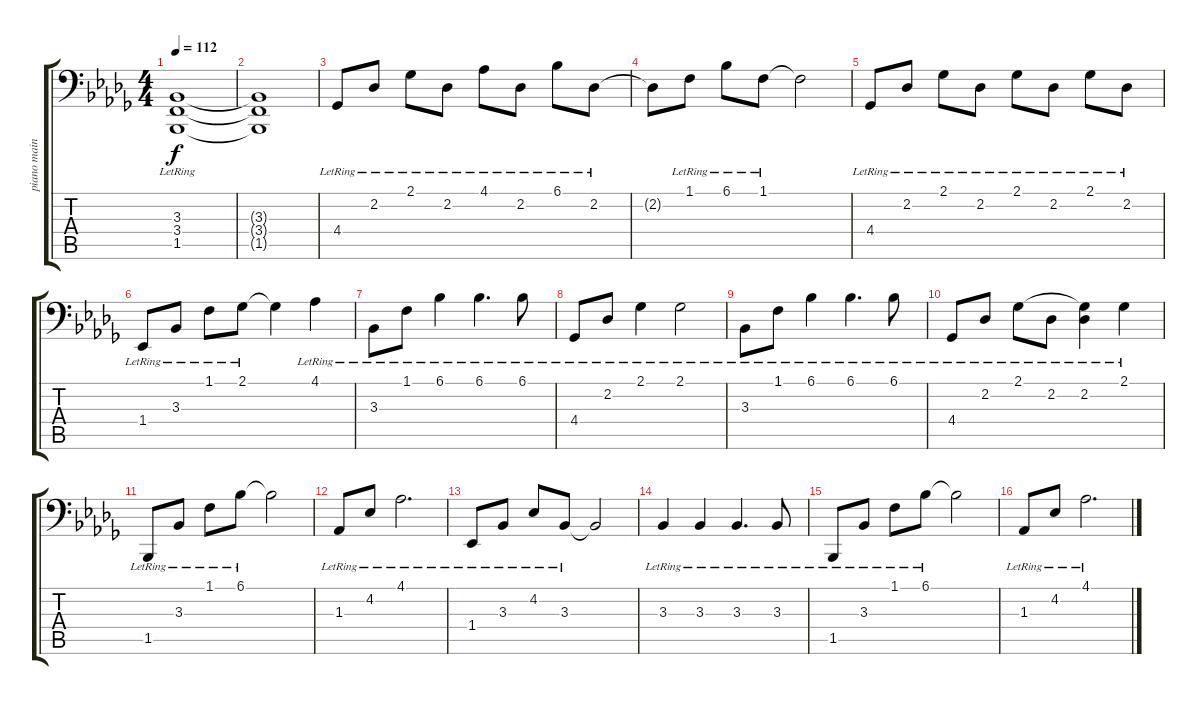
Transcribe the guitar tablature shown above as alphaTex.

\track ("piano main gauche" "piano main") {instrument acousticgrandpiano bank 1}
\staff {score tabs}
\tuning (E3 B2 G2 D2 A1 E1) {hide}
\ts (4 4)
\tempo 112
\clef f4
\ks bbminor
(3.3{lr} 3.4{lr} 1.5{lr}).1{dy f} |
(3.3{t} 3.4{t} 1.5{t}).1 |
4.4{lr}.8 2.2{lr}.8 2.1{lr}.8 2.2{lr}.8 4.1{lr}.8 2.2{lr}.8 6.1{lr}.8 2.2{lr}.8 |
2.2{t}.8 1.1{lr}.8 6.1{lr}.8 1.1{lr}.8 1.1{t}.2 |
4.4{lr}.8 2.2{lr}.8 2.1{lr}.8 2.2{lr}.8 2.1{lr}.8 2.2{lr}.8 2.1{lr}.8 2.2{lr}.8 |
1.4{lr}.8 3.3{lr}.8 1.1{lr}.8 2.1{lr}.8 2.1{t}.4 4.1{lr}.4 |
3.3{lr}.8 1.1{lr}.8 6.1{lr}.4 6.1{lr}.4{d} 6.1{lr}.8 |
4.4{lr}.8 2.2{lr}.8 2.1{lr}.4 2.1{lr}.2 |
3.3{lr}.8 1.1{lr}.8 6.1{lr}.4 6.1{lr}.4{d} 6.1{lr}.8 |
4.4{lr}.8 2.2{lr}.8 2.1{lr}.8 2.2{lr}.8 (2.1{t} 2.2{lr}).4 2.1{lr}.4 |
1.5{lr}.8 3.3{lr}.8 1.1{lr}.8 6.1{lr}.8 6.1{t}.2 |
1.3{lr}.8 4.2{lr}.8 4.1{lr}.2{d} |
1.4{lr}.8 3.3{lr}.8 4.2{lr}.8 3.3{lr}.8 3.3{t}.2 |
3.3{lr}.4 3.3{lr}.4 3.3{lr}.4{d} 3.3{lr}.8 |
1.5{lr}.8 3.3{lr}.8 1.1{lr}.8 6.1{lr}.8 6.1{t}.2 |
1.3{lr}.8 4.2{lr}.8 4.1{lr}.2{d}
